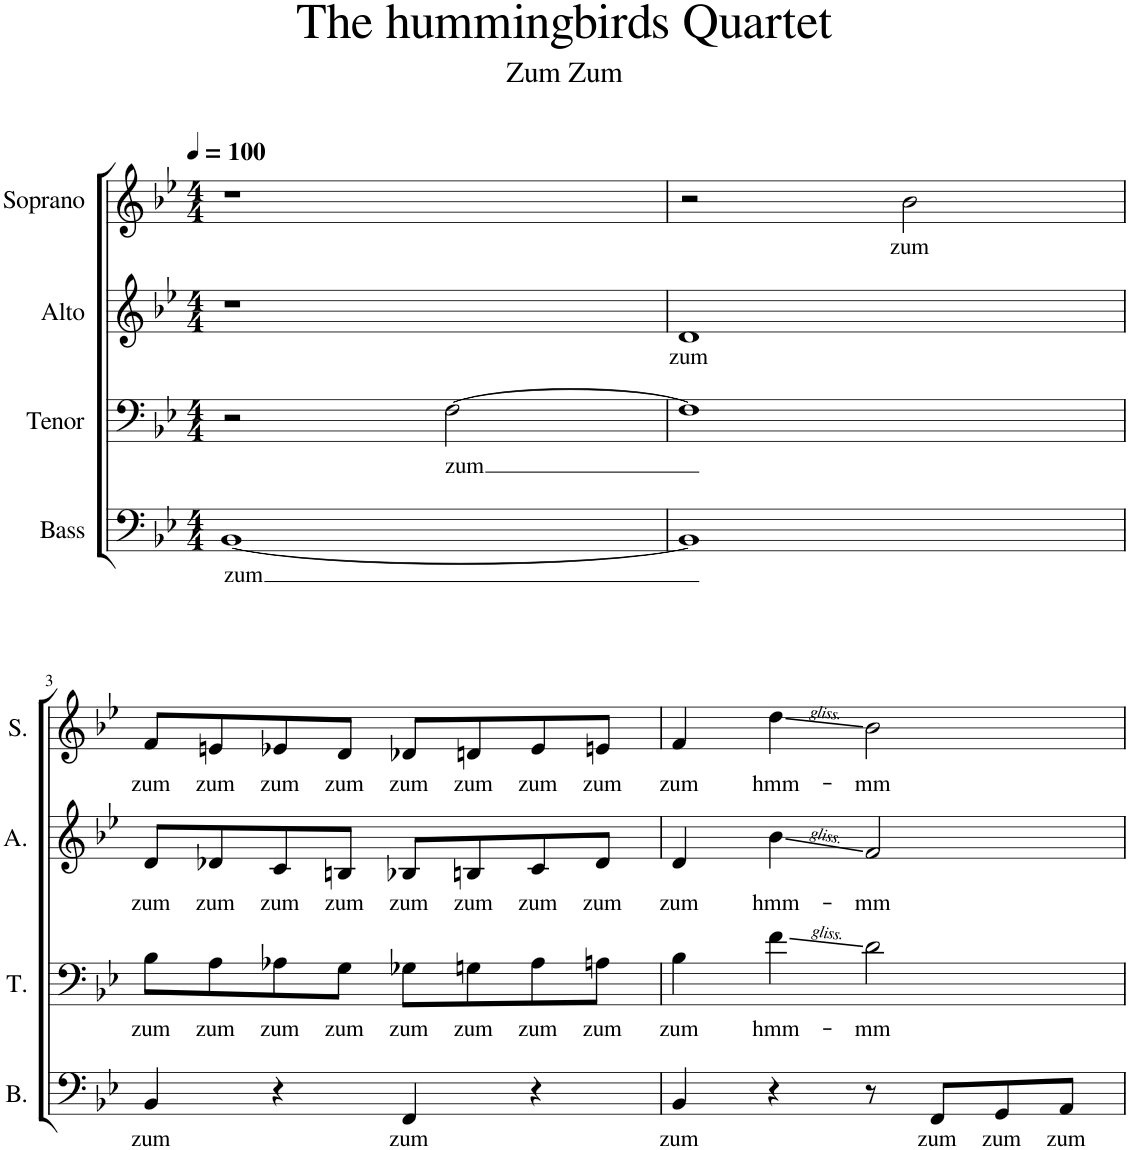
**kern	**text	**kern	**text	**kern	**text	**kern	**text
*part4	*part4	*part3	*part3	*part2	*part2	*part1	*part1
*staff4	*staff4	*staff3	*staff3	*staff2	*staff2	*staff1	*staff1
*I"Bass	*	*I"Tenor	*	*I"Alto	*	*I"Soprano	*
*I'B.	*	*I'T.	*	*I'A.	*	*I'S.	*
*clefF4	*	*clefF4	*	*clefG2	*	*clefG2	*
*k[b-e-]	*	*k[b-e-]	*	*k[b-e-]	*	*k[b-e-]	*
*M4/4	*	*M4/4	*	*M4/4	*	*M4/4	*
*MM100	*	*MM100	*	*MM100	*	*MM100	*
=1	=1	=1	=1	=1	=1	=1	=1
!	!LO:LY:b	!	!	!	!	!	!
[1BB-	zum	2r	.	1r	.	1r	.
!	!	!	!LO:LY:b	!	!	!	!
.	.	[2F\	zum	.	.	.	.
=2	=2	=2	=2	=2	=2	=2	=2
!	!	!	!	!	!LO:LY:b	!	!
1BB-]	.	1F]	.	1d	zum	2r	.
!	!	!	!	!	!	!	!LO:LY:b
.	.	.	.	.	.	2b-\	zum
!!LO:LB:g=z
=3	=3	=3	=3	=3	=3	=3	=3
!	!LO:LY:b	!	!LO:LY:b	!	!LO:LY:b	!	!LO:LY:b
4BB-/	zum	8B-\L	zum	8d/L	zum	8f/L	zum
!	!	!	!LO:LY:b	!	!LO:LY:b	!	!LO:LY:b
.	.	8A\	zum	8d-X/	zum	8en/	zum
!	!	!	!LO:LY:b	!	!LO:LY:b	!	!LO:LY:b
4r	.	8A-X\	zum	8c/	zum	8e-X/	zum
!	!	!	!LO:LY:b	!	!LO:LY:b	!	!LO:LY:b
.	.	8G\J	zum	8Bn/J	zum	8d/J	zum
!	!LO:LY:b	!	!LO:LY:b	!	!LO:LY:b	!	!LO:LY:b
4FF/	zum	8G-X\L	zum	8B-X/L	zum	8d-X/L	zum
!	!	!	!LO:LY:b	!	!LO:LY:b	!	!LO:LY:b
.	.	8Gn\	zum	8Bn/	zum	8dn/	zum
!	!	!	!LO:LY:b	!	!LO:LY:b	!	!LO:LY:b
4r	.	8A-\	zum	8c/	zum	8e-/	zum
!	!	!	!LO:LY:b	!	!LO:LY:b	!	!LO:LY:b
.	.	8An\J	zum	8d-/J	zum	8en/J	zum
=4	=4	=4	=4	=4	=4	=4	=4
!	!LO:LY:b	!	!LO:LY:b	!	!LO:LY:b	!	!LO:LY:b
4BB-/	zum	4B-\	zum	4d/	zum	4f/	zum
!	!	!	!LO:LY:b	!	!LO:LY:b	!	!LO:LY:b
4r	.	4f\	hmm-	4b-\	hmm-	4dd\	hmm-
!	!	!	!LO:LY:b	!	!LO:LY:b	!	!LO:LY:b
8r	.	2d\	-mm	2f/	-mm	2b-\	-mm
!	!LO:LY:b	!	!	!	!	!	!
8FF/L	zum	.	.	.	.	.	.
!	!LO:LY:b	!	!	!	!	!	!
8GG/	zum	.	.	.	.	.	.
!	!LO:LY:b	!	!	!	!	!	!
8AA/J	zum	.	.	.	.	.	.
=	=	=	=	=	=	=	=
*-	*-	*-	*-	*-	*-	*-	*-
